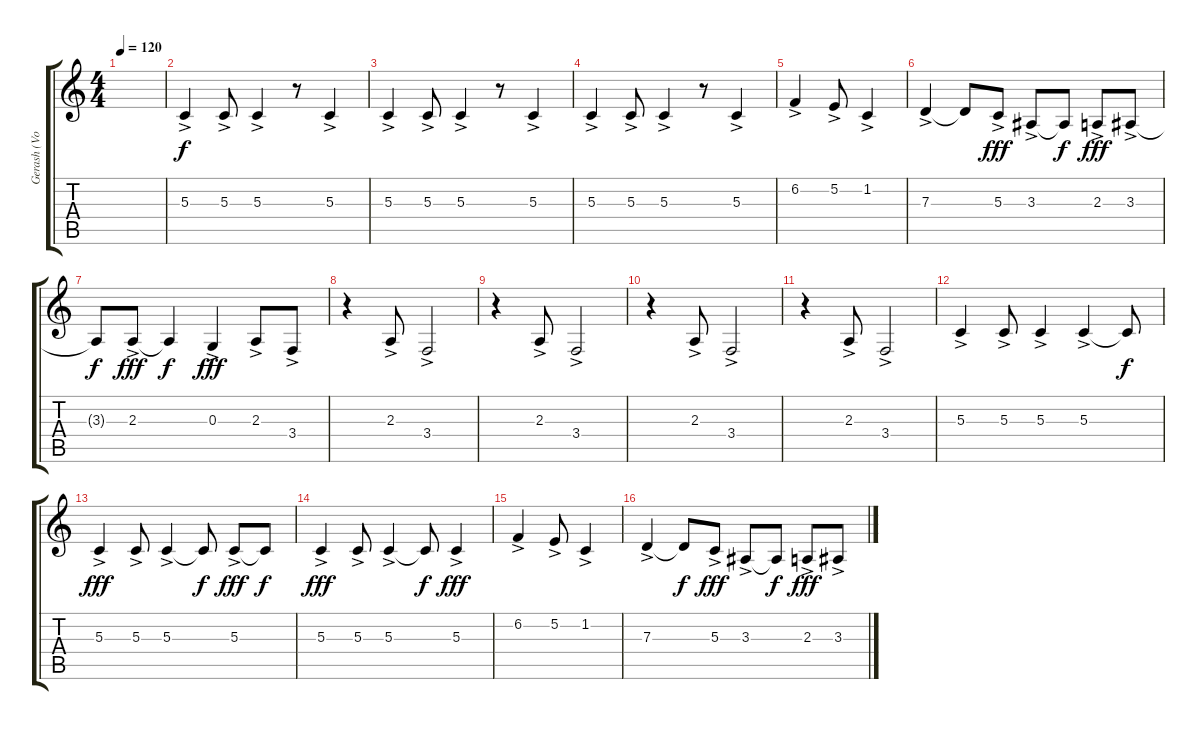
\track ("Gerash (Vokal)" "Gerash (Vo") {instrument synthbrass2}
\staff {score tabs}
\tuning (E4 B3 G3 D3 A2 E2) {hide}
\ts (4 4)
\tempo 120
\tempo 190
\tempo 120
\clef g2
\ks c
|
5.3{ac}.4 5.3{ac}.8 5.3{ac}.4 r.8 5.3{ac}.4 |
5.3{ac}.4 5.3{ac}.8 5.3{ac}.4 r.8 5.3{ac}.4 |
5.3{ac}.4 5.3{ac}.8 5.3{ac}.4 r.8 5.3{ac}.4 |
6.2{ac}.4 5.2{ac}.8 1.2{ac}.4 |
7.3{ac}.4 7.3{t}.8{dy f} 5.3{ac}.8{dy fff} 3.3{ac}.8 3.3{t}.8{dy f} 2.3{ac}.8{dy fff} 3.3{ac}.8 |
3.3{t}.8{dy f} 2.3{ac}.8{dy fff} 2.3{t}.4{dy f} 0.3{ac}.4{dy fff} 2.3{ac}.8 3.4{ac}.8 |
r.4 2.3{ac}.8 3.4{ac}.2 |
r.4 2.3{ac}.8 3.4{ac}.2 |
r.4 2.3{ac}.8 3.4{ac}.2 |
r.4 2.3{ac}.8 3.4{ac}.2 |
5.3{ac}.4 5.3{ac}.8 5.3{ac}.4 5.3{ac}.4 5.3{t}.8{dy f} |
5.3{ac}.4{dy fff} 5.3{ac}.8 5.3{ac}.4 5.3{t}.8{dy f} 5.3{ac}.8{dy fff} 5.3{t}.8{dy f} |
5.3{ac}.4{dy fff} 5.3{ac}.8 5.3{ac}.4 5.3{t}.8{dy f} 5.3{ac}.4{dy fff} |
6.2{ac}.4 5.2{ac}.8 1.2{ac}.4 |
7.3{ac}.4 7.3{t}.8{dy f} 5.3{ac}.8{dy fff} 3.3{ac}.8 3.3{t}.8{dy f} 2.3{ac}.8{dy fff} 3.3{ac}.8
